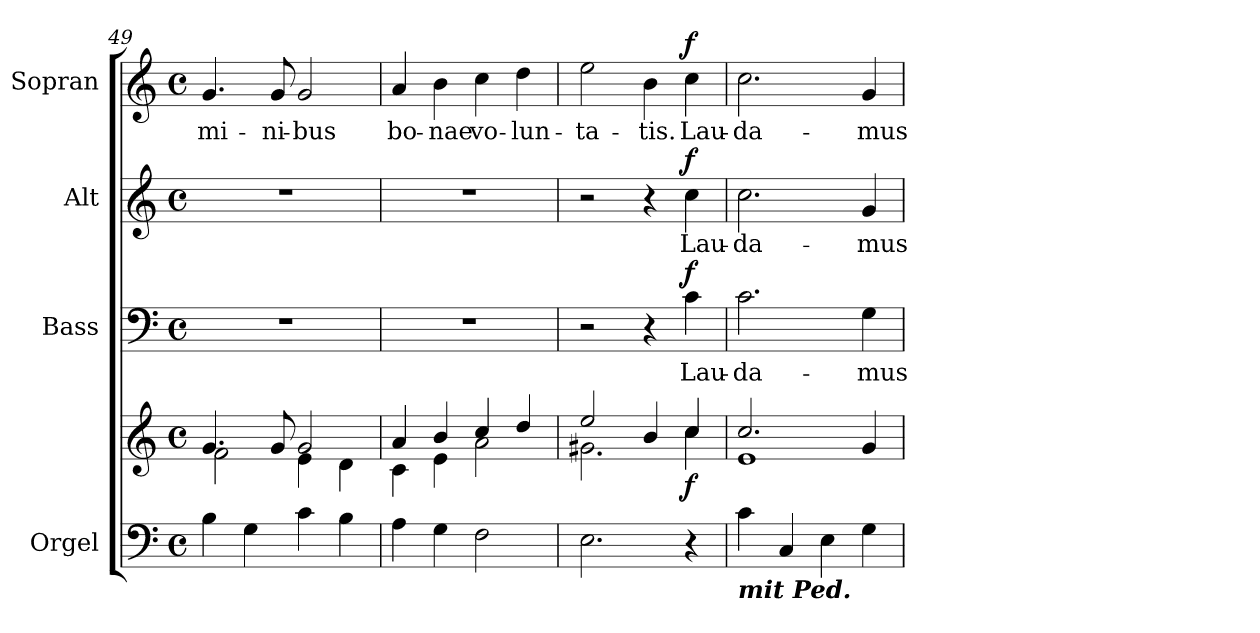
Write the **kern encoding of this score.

**kern	**kern	**dynam	**kern	**text	**dynam	**kern	**text	**dynam	**kern	**text	**dynam
*part4	*part4	*part4	*part3	*part3	*part3	*part2	*part2	*part2	*part1	*part1	*part1
*staff5	*staff4	*staff4/5	*staff3	*staff3	*staff3	*staff2	*staff2	*staff2	*staff1	*staff1	*staff1
*I"Orgel	*	*	*I"Bass	*	*	*I"Alt	*	*	*I"Sopran	*	*
*I'Org.	*	*	*I'B.	*	*	*I'A.	*	*	*I'S.	*	*
!!LO:LB:g=z
*clefF4	*clefG2	*	*clefF4	*	*	*clefG2	*	*	*clefG2	*	*
*k[]	*k[]	*	*k[]	*	*	*k[]	*	*	*k[]	*	*
*C:	*C:	*	*C:	*	*	*C:	*	*	*C:	*	*
*M4/4	*M4/4	*	*M4/4	*	*	*M4/4	*	*	*M4/4	*	*
*met(c)	*met(c)	*	*met(c)	*	*	*met(c)	*	*	*met(c)	*	*
=49	=49	=49	=49	=49	=49	=49	=49	=49	=49	=49	=49
*	*^	*	*	*	*	*	*	*	*	*	*
!	!	!	!	!	!	!	!	!	!	!	!LO:LY:b	!
4B\	4.g/	2f\	.	1r	.	.	1r	.	.	4.g/	-mi-	.
4G\	.	.	.	.	.	.	.	.	.	.	.	.
!	!	!	!	!	!	!	!	!	!	!	!LO:LY:b	!
.	8g/	.	.	.	.	.	.	.	.	8g/	-ni-	.
!	!	!	!	!	!	!	!	!	!	!	!LO:LY:b	!
4c\	2g/	4e\	.	.	.	.	.	.	.	2g/	-bus	.
4B\	.	4d\	.	.	.	.	.	.	.	.	.	.
=50	=50	=50	=50	=50	=50	=50	=50	=50	=50	=50	=50	=50
!	!	!	!	!	!	!	!	!	!	!	!LO:LY:b	!
4A\	4a/	4c\	.	1r	.	.	1r	.	.	4a/	bo-	.
!	!	!	!	!	!	!	!	!	!	!	!LO:LY:b	!
4G\	4b/	4e\	.	.	.	.	.	.	.	4b\	-nae	.
!	!	!	!	!	!	!	!	!	!	!	!LO:LY:b	!
2F\	4cc/	2a\	.	.	.	.	.	.	.	4cc\	vo-	.
!	!	!	!	!	!	!	!	!	!	!	!LO:LY:b	!
.	4dd/	.	.	.	.	.	.	.	.	4dd\	-lun-	.
=51	=51	=51	=51	=51	=51	=51	=51	=51	=51	=51	=51	=51
!	!	!	!	!	!	!	!	!	!	!	!LO:LY:b	!
2.E\	2ee/	2.g#X\	.	2r	.	.	2r	.	.	2ee\	-ta-	.
!	!	!	!	!	!	!	!	!	!	!	!LO:LY:b	!
.	4b/	.	.	4r	.	.	4r	.	.	4b\	-tis.	.
!	!	!	!LO:DY:b	!	!LO:LY:b	!LO:DY:a	!	!LO:LY:b	!LO:DY:a	!	!LO:LY:b	!LO:DY:a
4r	4cc/	4cc\	f	4c\	Lau-	f	4cc\	Lau-	f	4cc\	Lau-	f
=52	=52	=52	=52	=52	=52	=52	=52	=52	=52	=52	=52	=52
!LO:TX:b:Bi:t=mit Ped.	!	!	!	!	!	!	!	!	!	!	!	!
!	!	!	!	!	!LO:LY:b	!	!	!LO:LY:b	!	!	!LO:LY:b	!
4c\	2.cc/	1e	.	2.c\	-da-	.	2.cc\	-da-	.	2.cc\	-da-	.
4C/	.	.	.	.	.	.	.	.	.	.	.	.
4E\	.	.	.	.	.	.	.	.	.	.	.	.
!	!	!	!	!	!LO:LY:b	!	!	!LO:LY:b	!	!	!LO:LY:b	!
4G\	4g/	.	.	4G\	-mus	.	4g/	-mus	.	4g/	-mus	.
*	*v	*v	*	*	*	*	*	*	*	*	*	*
=	=	=	=	=	=	=	=	=	=	=	=
*-	*-	*-	*-	*-	*-	*-	*-	*-	*-	*-	*-
